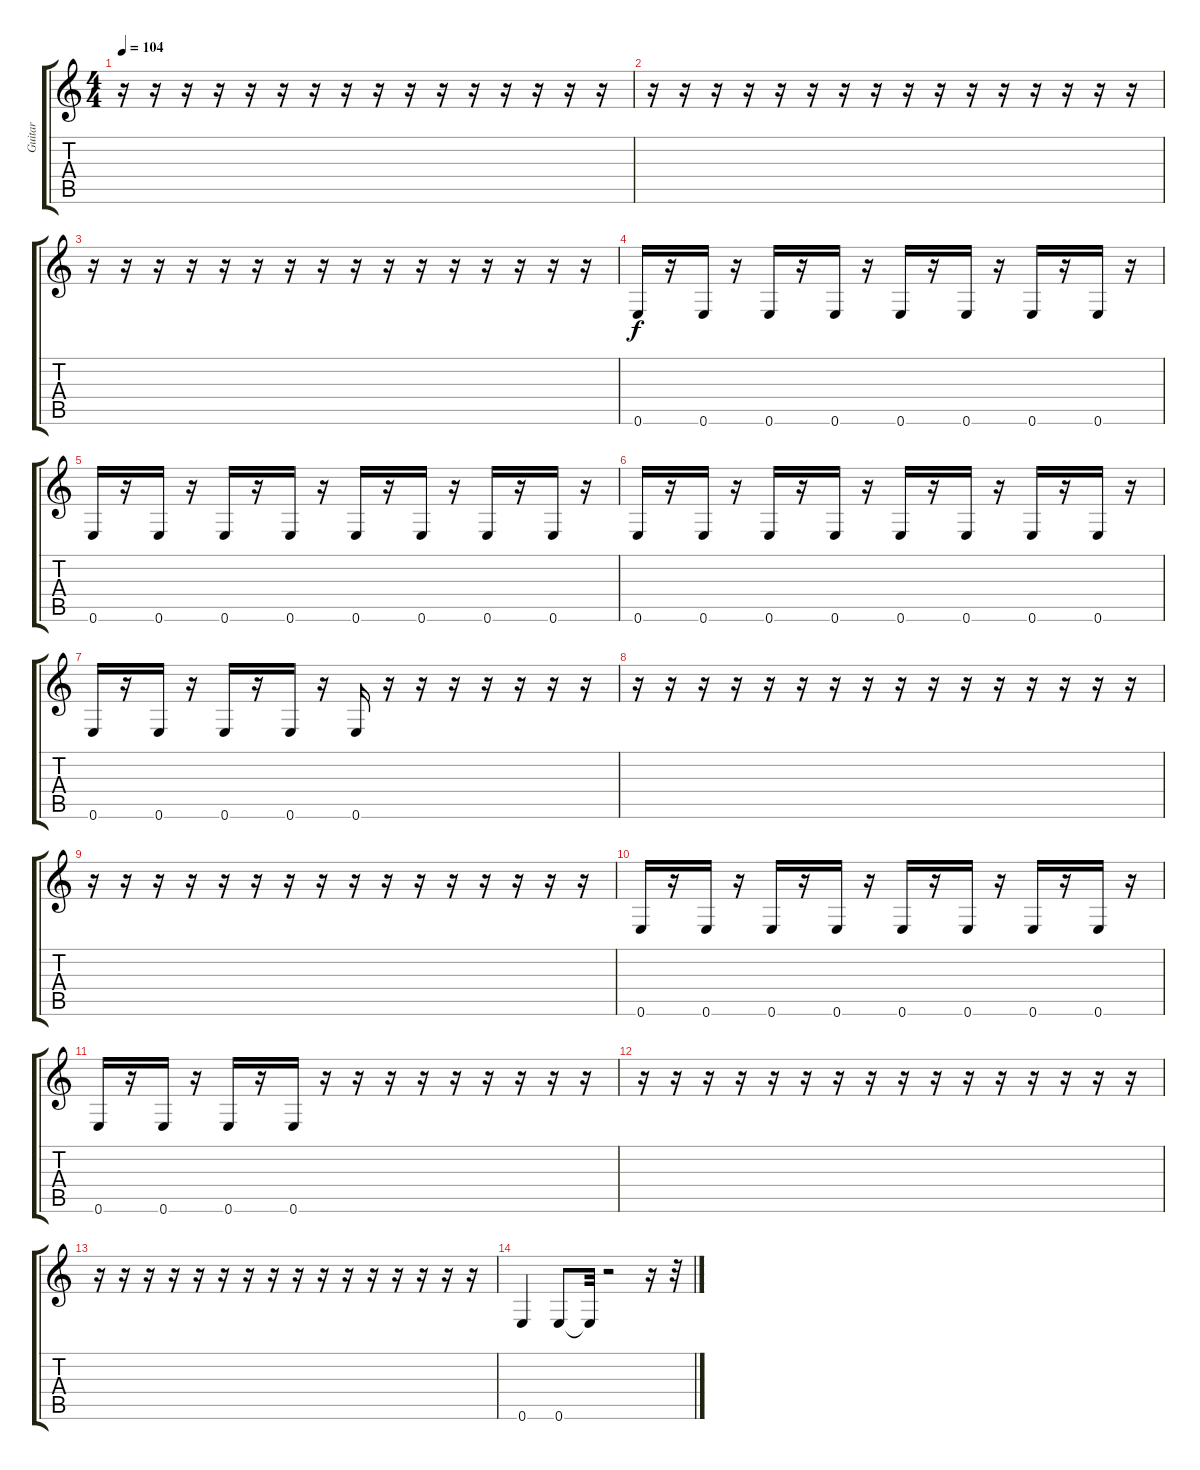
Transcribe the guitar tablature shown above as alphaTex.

\track ("Guitar" "Guitar") {instrument electricguitarmuted}
\staff {score tabs}
\tuning (E4 B3 G3 D3 A2 E2) {hide}
\ts (4 4)
\tempo 104
\clef g2
\ks c
r.16{dy f} r.16 r.16 r.16 r.16 r.16 r.16 r.16 r.16 r.16 r.16 r.16 r.16 r.16 r.16 r.16 |
r.16 r.16 r.16 r.16 r.16 r.16 r.16 r.16 r.16 r.16 r.16 r.16 r.16 r.16 r.16 r.16 |
r.16 r.16 r.16 r.16 r.16 r.16 r.16 r.16 r.16 r.16 r.16 r.16 r.16 r.16 r.16 r.16 |
0.6.16 r.16 0.6.16 r.16 0.6.16 r.16 0.6.16 r.16 0.6.16 r.16 0.6.16 r.16 0.6.16 r.16 0.6.16 r.16 |
0.6.16 r.16 0.6.16 r.16 0.6.16 r.16 0.6.16 r.16 0.6.16 r.16 0.6.16 r.16 0.6.16 r.16 0.6.16 r.16 |
0.6.16 r.16 0.6.16 r.16 0.6.16 r.16 0.6.16 r.16 0.6.16 r.16 0.6.16 r.16 0.6.16 r.16 0.6.16 r.16 |
0.6.16 r.16 0.6.16 r.16 0.6.16 r.16 0.6.16 r.16 0.6.16 r.16 r.16 r.16 r.16 r.16 r.16 r.16 |
r.16 r.16 r.16 r.16 r.16 r.16 r.16 r.16 r.16 r.16 r.16 r.16 r.16 r.16 r.16 r.16 |
r.16 r.16 r.16 r.16 r.16 r.16 r.16 r.16 r.16 r.16 r.16 r.16 r.16 r.16 r.16 r.16 |
0.6.16 r.16 0.6.16 r.16 0.6.16 r.16 0.6.16 r.16 0.6.16 r.16 0.6.16 r.16 0.6.16 r.16 0.6.16 r.16 |
0.6.16 r.16 0.6.16 r.16 0.6.16 r.16 0.6.16 r.16 r.16 r.16 r.16 r.16 r.16 r.16 r.16 r.16 |
r.16 r.16 r.16 r.16 r.16 r.16 r.16 r.16 r.16 r.16 r.16 r.16 r.16 r.16 r.16 r.16 |
r.16 r.16 r.16 r.16 r.16 r.16 r.16 r.16 r.16 r.16 r.16 r.16 r.16 r.16 r.16 r.16 |
0.6.4 0.6.8 0.6{t}.32 r.2 r.16 r.32
